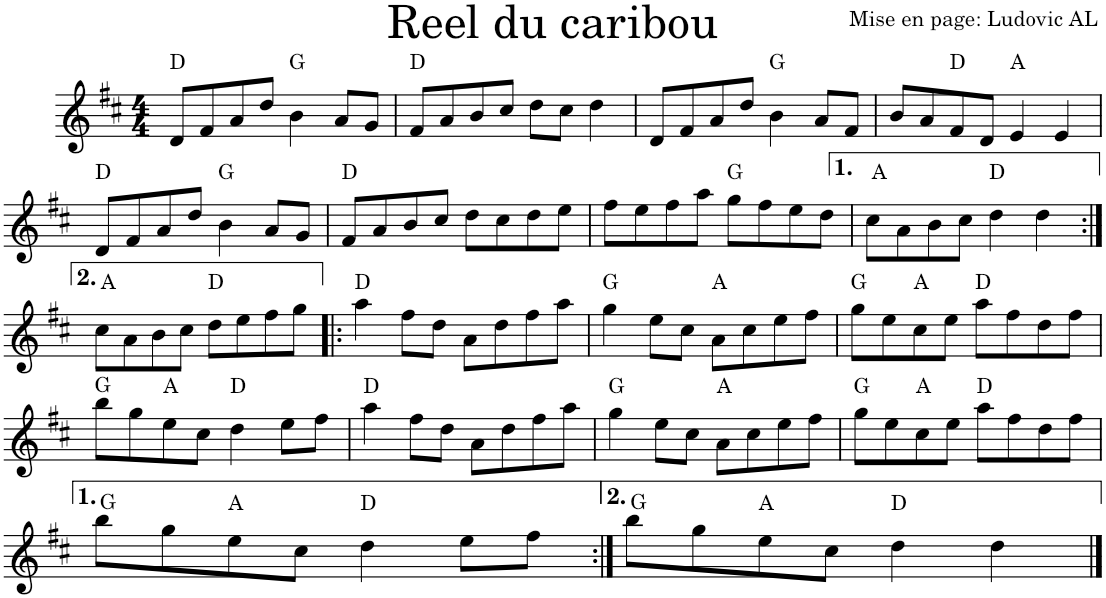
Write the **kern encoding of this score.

**kern	**harte
*part1	*part1
*staff1	*
*I"Voice	*
*I'V	*
*clefG2	*
*k[f#c#]	*
*M4/4	*
=1	=1
8d/L	D:maj
8f#/	.
8a/	.
8dd/J	.
4b\	G:maj
8a/L	.
8g/J	.
=2	=2
8f#/L	D:maj
8a/	.
8b/	.
8cc#/J	.
8dd\L	.
8cc#\J	.
4dd\	.
=3	=3
8d/L	.
8f#/	.
8a/	.
8dd/J	.
4b\	G:maj
8a/L	.
8f#/J	.
=4	=4
8b/L	.
8a/	.
8f#/	D:maj
8d/J	.
4e/	A:maj
4e/	.
!!LO:LB:g=z
=5	=5
8d/L	D:maj
8f#/	.
8a/	.
8dd/J	.
4b\	G:maj
8a/L	.
8g/J	.
=6	=6
8f#/L	D:maj
8a/	.
8b/	.
8cc#/J	.
8dd\L	.
8cc#\	.
8dd\	.
8ee\J	.
=7	=7
8ff#\L	.
8ee\	.
8ff#\	.
8aa\J	.
8gg\L	G:maj
8ff#\	.
8ee\	.
8dd\J	.
=8	=8
8cc#\L	A:maj
8a\	.
8b\	.
8cc#\J	.
4dd\	D:maj
4dd\	.
!!LO:LB:g=z
=9:|!	=9:|!
8cc#\L	A:maj
8a\	.
8b\	.
8cc#\J	.
8dd\L	D:maj
8ee\	.
8ff#\	.
8gg\J	.
=10!|:	=10!|:
4aa\	D:maj
8ff#\L	.
8dd\J	.
8a\L	.
8dd\	.
8ff#\	.
8aa\J	.
=11	=11
4gg\	G:maj
8ee\L	.
8cc#\J	.
8a\L	A:maj
8cc#\	.
8ee\	.
8ff#\J	.
=12	=12
8gg\L	G:maj
8ee\	.
8cc#\	A:maj
8ee\J	.
8aa\L	D:maj
8ff#\	.
8dd\	.
8ff#\J	.
!!LO:LB:g=z
=13	=13
8bb\L	G:maj
8gg\	.
8ee\	A:maj
8cc#\J	.
4dd\	D:maj
8ee\L	.
8ff#\J	.
=14	=14
4aa\	D:maj
8ff#\L	.
8dd\J	.
8a\L	.
8dd\	.
8ff#\	.
8aa\J	.
=15	=15
4gg\	G:maj
8ee\L	.
8cc#\J	.
8a\L	A:maj
8cc#\	.
8ee\	.
8ff#\J	.
=16	=16
8gg\L	G:maj
8ee\	.
8cc#\	A:maj
8ee\J	.
8aa\L	D:maj
8ff#\	.
8dd\	.
8ff#\J	.
!!LO:LB:g=z
=17	=17
8bb\L	G:maj
8gg\	.
8ee\	A:maj
8cc#\J	.
4dd\	D:maj
8ee\L	.
8ff#\J	.
=18:|!	=18:|!
8bb\L	G:maj
8gg\	.
8ee\	A:maj
8cc#\J	.
4dd\	D:maj
4dd\	.
==	==
*-	*-
